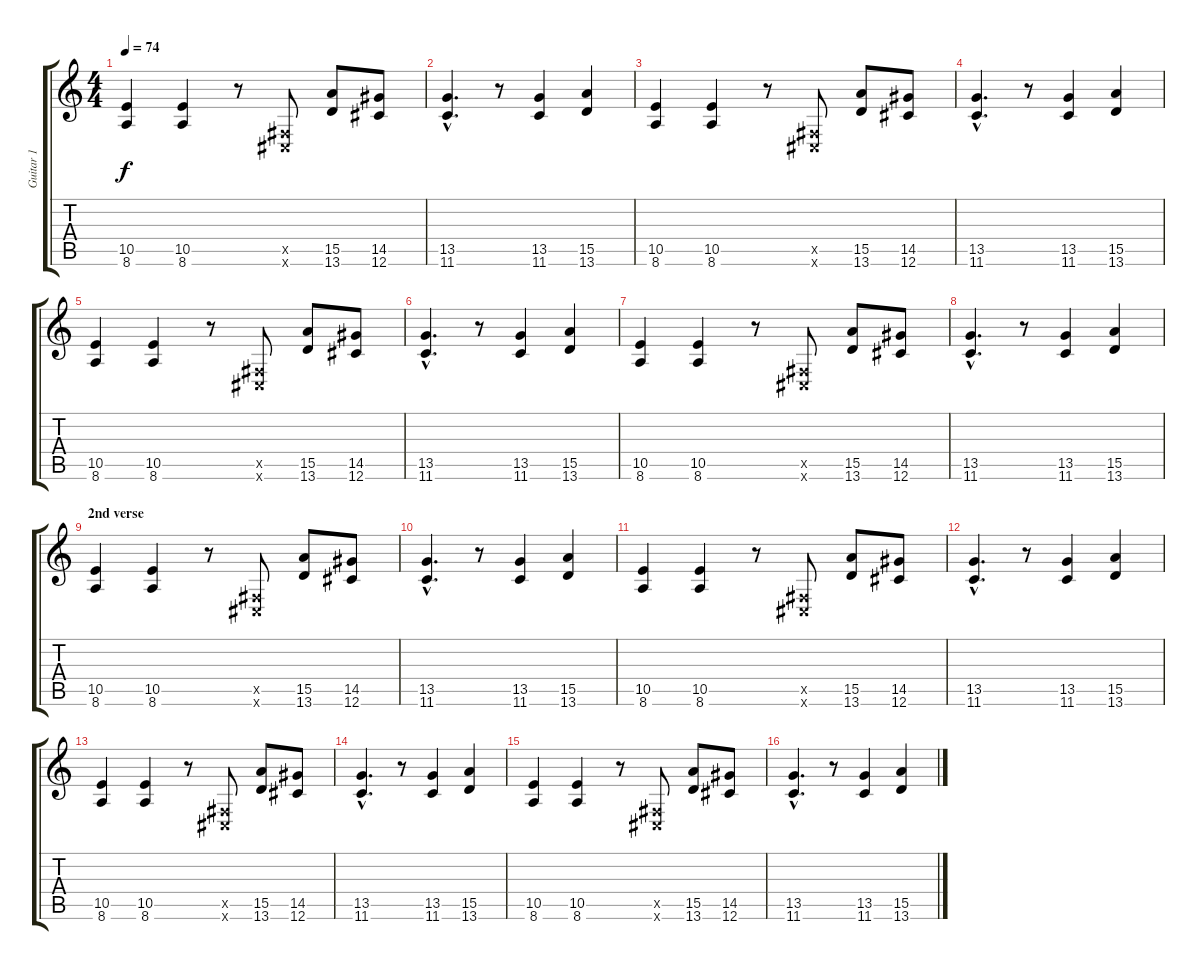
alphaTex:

\track ("Guitar 1" "Guitar 1") {instrument distortionguitar}
\staff {score tabs}
\tuning (Db4 Ab3 E3 B2 Gb2 Db2) {hide}
\ts (4 4)
\tempo 74
\clef g2
\ks c
(10.5 8.6).4{dy f} (10.5 8.6).4 r.8 (0.5{x} 0.6{x}).8 (15.5 13.6).8 (14.5 12.6).8 |
(13.5{hac} 11.6{hac}).4{d} r.8 (13.5 11.6).4 (15.5 13.6).4 |
(10.5 8.6).4 (10.5 8.6).4 r.8 (0.5{x} 0.6{x}).8 (15.5 13.6).8 (14.5 12.6).8 |
(13.5{hac} 11.6{hac}).4{d} r.8 (13.5 11.6).4 (15.5 13.6).4 |
(10.5 8.6).4 (10.5 8.6).4 r.8 (0.5{x} 0.6{x}).8 (15.5 13.6).8 (14.5 12.6).8 |
(13.5{hac} 11.6{hac}).4{d} r.8 (13.5 11.6).4 (15.5 13.6).4 |
(10.5 8.6).4 (10.5 8.6).4 r.8 (0.5{x} 0.6{x}).8 (15.5 13.6).8 (14.5 12.6).8 |
(13.5{hac} 11.6{hac}).4{d} r.8 (13.5 11.6).4 (15.5 13.6).4 |
\section ("" "2nd verse")
(10.5 8.6).4 (10.5 8.6).4 r.8 (0.5{x} 0.6{x}).8 (15.5 13.6).8 (14.5 12.6).8 |
(13.5{hac} 11.6{hac}).4{d} r.8 (13.5 11.6).4 (15.5 13.6).4 |
(10.5 8.6).4 (10.5 8.6).4 r.8 (0.5{x} 0.6{x}).8 (15.5 13.6).8 (14.5 12.6).8 |
(13.5{hac} 11.6{hac}).4{d} r.8 (13.5 11.6).4 (15.5 13.6).4 |
(10.5 8.6).4 (10.5 8.6).4 r.8 (0.5{x} 0.6{x}).8 (15.5 13.6).8 (14.5 12.6).8 |
(13.5{hac} 11.6{hac}).4{d} r.8 (13.5 11.6).4 (15.5 13.6).4 |
(10.5 8.6).4 (10.5 8.6).4 r.8 (0.5{x} 0.6{x}).8 (15.5 13.6).8 (14.5 12.6).8 |
(13.5{hac} 11.6{hac}).4{d} r.8 (13.5 11.6).4 (15.5 13.6).4
